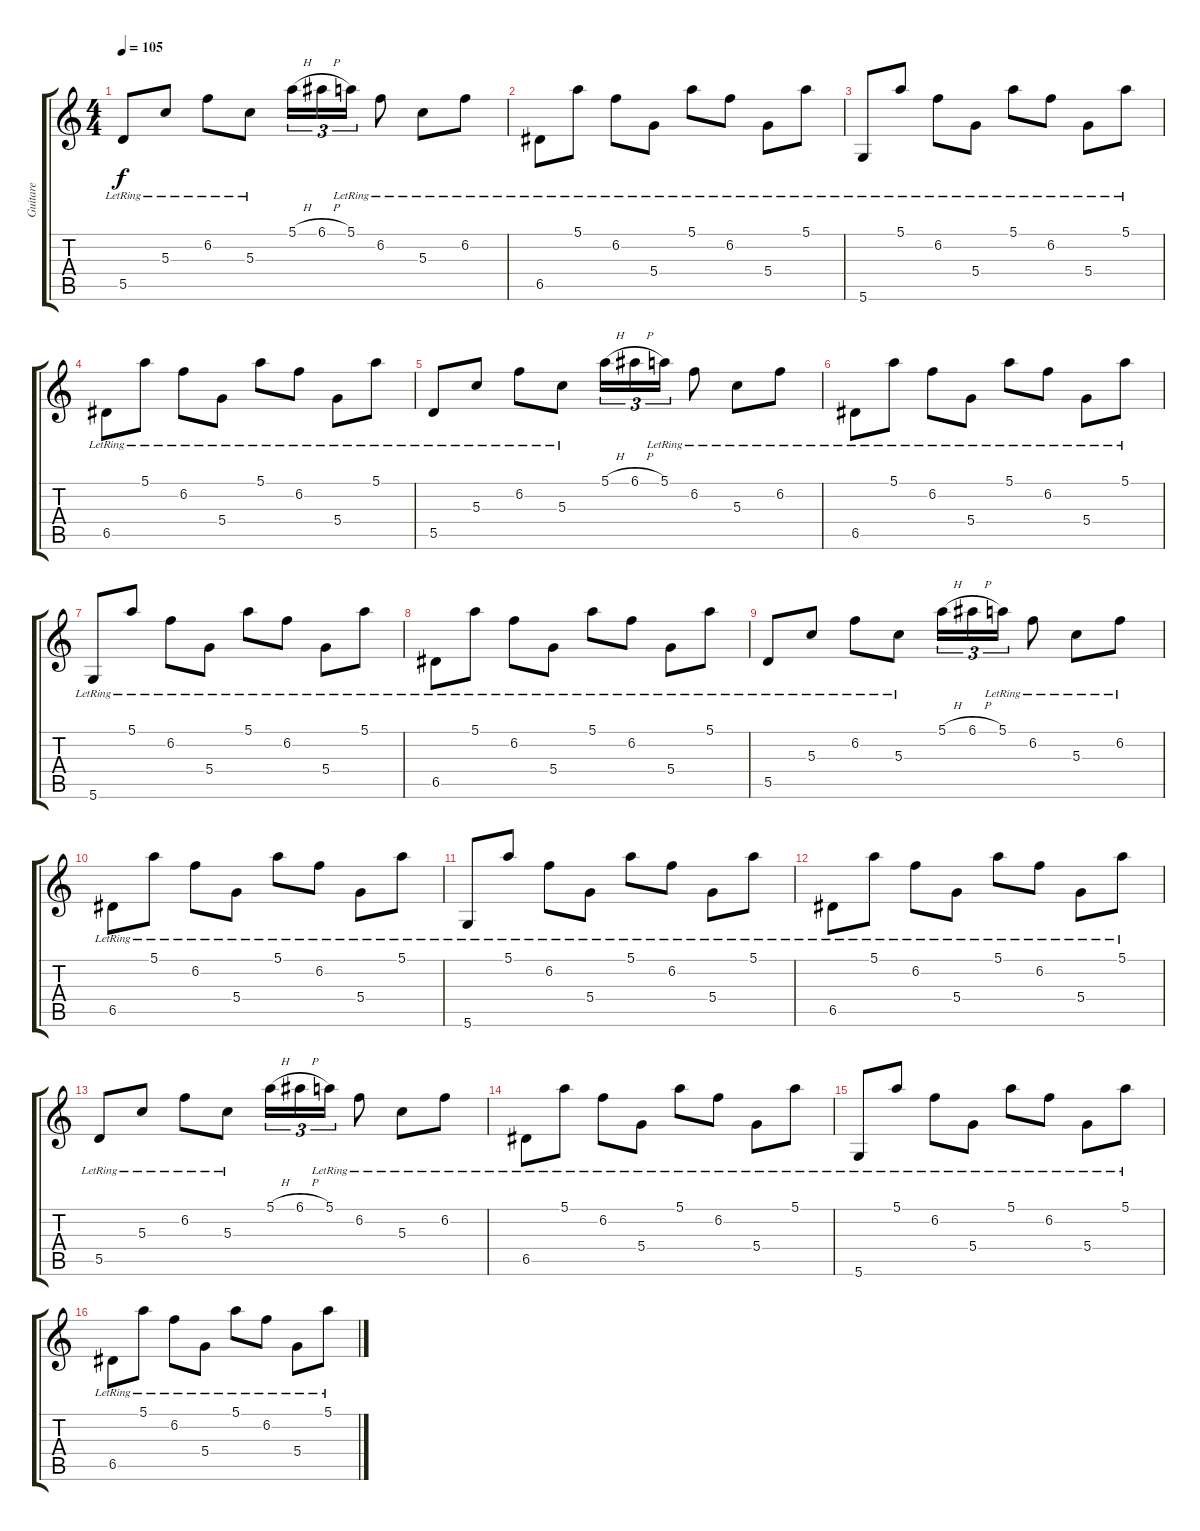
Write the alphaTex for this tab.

\track ("Guitare  " "Guitare  ") {instrument electricguitarjazz}
\staff {score tabs}
\tuning (E4 B3 G3 D3 A2 D2) {hide}
\ts (4 4)
\tempo 105
\clef g2
\ks c
5.5{lr}.8{dy f} 5.3{lr}.8 6.2{lr}.8 5.3{lr}.8 5.1{h}.16{tu (3 2)} 6.1{h}.16{tu (3 2)} 5.1{lr}.16{tu (3 2)} 6.2{lr}.8 5.3{lr}.8 6.2{lr}.8 |
6.5{lr}.8 5.1{lr}.8 6.2{lr}.8 5.4{lr}.8 5.1{lr}.8 6.2{lr}.8 5.4{lr}.8 5.1{lr}.8 |
5.6{lr}.8 5.1{lr}.8 6.2{lr}.8 5.4{lr}.8 5.1{lr}.8 6.2{lr}.8 5.4{lr}.8 5.1{lr}.8 |
6.5{lr}.8 5.1{lr}.8 6.2{lr}.8 5.4{lr}.8 5.1{lr}.8 6.2{lr}.8 5.4{lr}.8 5.1{lr}.8 |
5.5{lr}.8 5.3{lr}.8 6.2{lr}.8 5.3{lr}.8 5.1{h}.16{tu (3 2)} 6.1{h}.16{tu (3 2)} 5.1{lr}.16{tu (3 2)} 6.2{lr}.8 5.3{lr}.8 6.2{lr}.8 |
6.5{lr}.8 5.1{lr}.8 6.2{lr}.8 5.4{lr}.8 5.1{lr}.8 6.2{lr}.8 5.4{lr}.8 5.1{lr}.8 |
5.6{lr}.8 5.1{lr}.8 6.2{lr}.8 5.4{lr}.8 5.1{lr}.8 6.2{lr}.8 5.4{lr}.8 5.1{lr}.8 |
6.5{lr}.8 5.1{lr}.8 6.2{lr}.8 5.4{lr}.8 5.1{lr}.8 6.2{lr}.8 5.4{lr}.8 5.1{lr}.8 |
5.5{lr}.8 5.3{lr}.8 6.2{lr}.8 5.3{lr}.8 5.1{h}.16{tu (3 2)} 6.1{h}.16{tu (3 2)} 5.1{lr}.16{tu (3 2)} 6.2{lr}.8 5.3{lr}.8 6.2{lr}.8 |
6.5{lr}.8 5.1{lr}.8 6.2{lr}.8 5.4{lr}.8 5.1{lr}.8 6.2{lr}.8 5.4{lr}.8 5.1{lr}.8 |
5.6{lr}.8 5.1{lr}.8 6.2{lr}.8 5.4{lr}.8 5.1{lr}.8 6.2{lr}.8 5.4{lr}.8 5.1{lr}.8 |
6.5{lr}.8 5.1{lr}.8 6.2{lr}.8 5.4{lr}.8 5.1{lr}.8 6.2{lr}.8 5.4{lr}.8 5.1{lr}.8 |
5.5{lr}.8 5.3{lr}.8 6.2{lr}.8 5.3{lr}.8 5.1{h}.16{tu (3 2)} 6.1{h}.16{tu (3 2)} 5.1{lr}.16{tu (3 2)} 6.2{lr}.8 5.3{lr}.8 6.2{lr}.8 |
6.5{lr}.8 5.1{lr}.8 6.2{lr}.8 5.4{lr}.8 5.1{lr}.8 6.2{lr}.8 5.4{lr}.8 5.1{lr}.8 |
5.6{lr}.8 5.1{lr}.8 6.2{lr}.8 5.4{lr}.8 5.1{lr}.8 6.2{lr}.8 5.4{lr}.8 5.1{lr}.8 |
6.5{lr}.8 5.1{lr}.8 6.2{lr}.8 5.4{lr}.8 5.1{lr}.8 6.2{lr}.8 5.4{lr}.8 5.1{lr}.8
